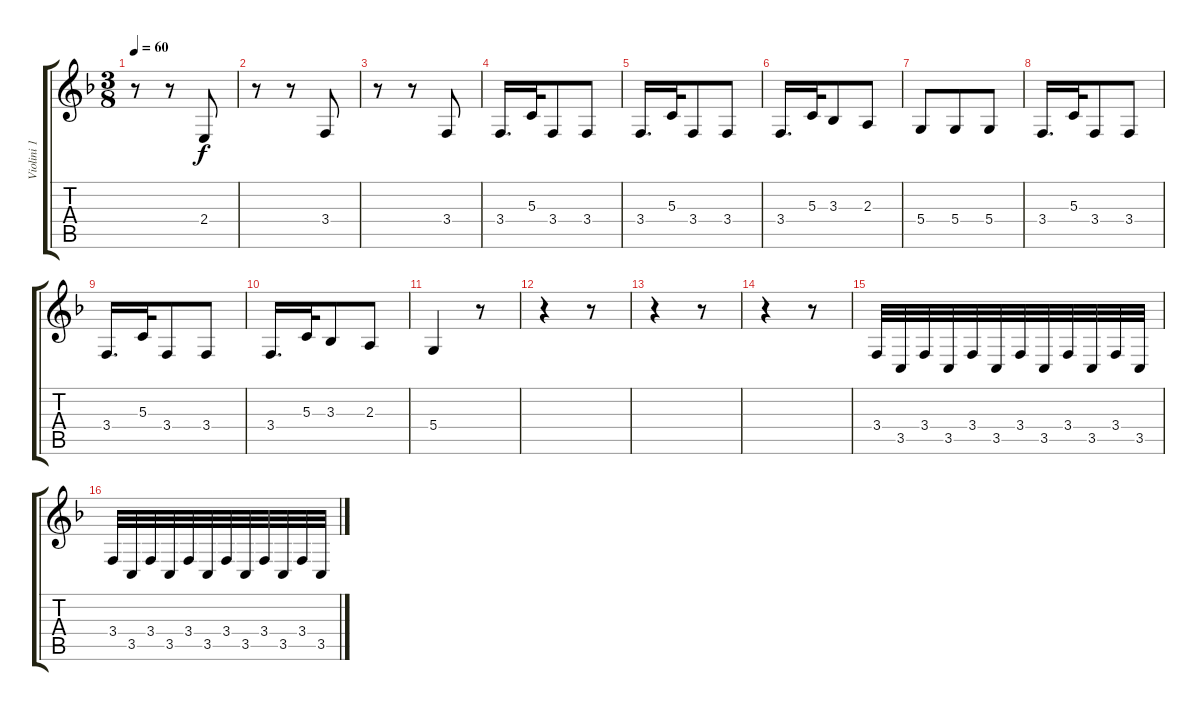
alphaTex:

\track ("Violini 1" "Violini 1") {instrument violin}
\staff {score tabs}
\tuning (E4 B3 G3 D3 A2 E2) {hide}
\ts (3 8)
\tempo 60
\clef g2
\ks f
r.8{dy f} r.8 2.4.8 |
r.8 r.8 3.4.8 |
r.8 r.8 3.4.8 |
3.4.16{d} 5.3.32 3.4.8 3.4.8 |
3.4.16{d} 5.3.32 3.4.8 3.4.8 |
3.4.16{d} 5.3.32 3.3.8 2.3.8 |
5.4.8 5.4.8 5.4.8 |
3.4.16{d} 5.3.32 3.4.8 3.4.8 |
3.4.16{d} 5.3.32 3.4.8 3.4.8 |
3.4.16{d} 5.3.32 3.3.8 2.3.8 |
5.4.4 r.8 |
r.4 r.8 |
r.4 r.8 |
r.4 r.8 |
3.4.32 3.5.32 3.4.32 3.5.32 3.4.32 3.5.32 3.4.32 3.5.32 3.4.32 3.5.32 3.4.32 3.5.32 |
3.4.32 3.5.32 3.4.32 3.5.32 3.4.32 3.5.32 3.4.32 3.5.32 3.4.32 3.5.32 3.4.32 3.5.32
